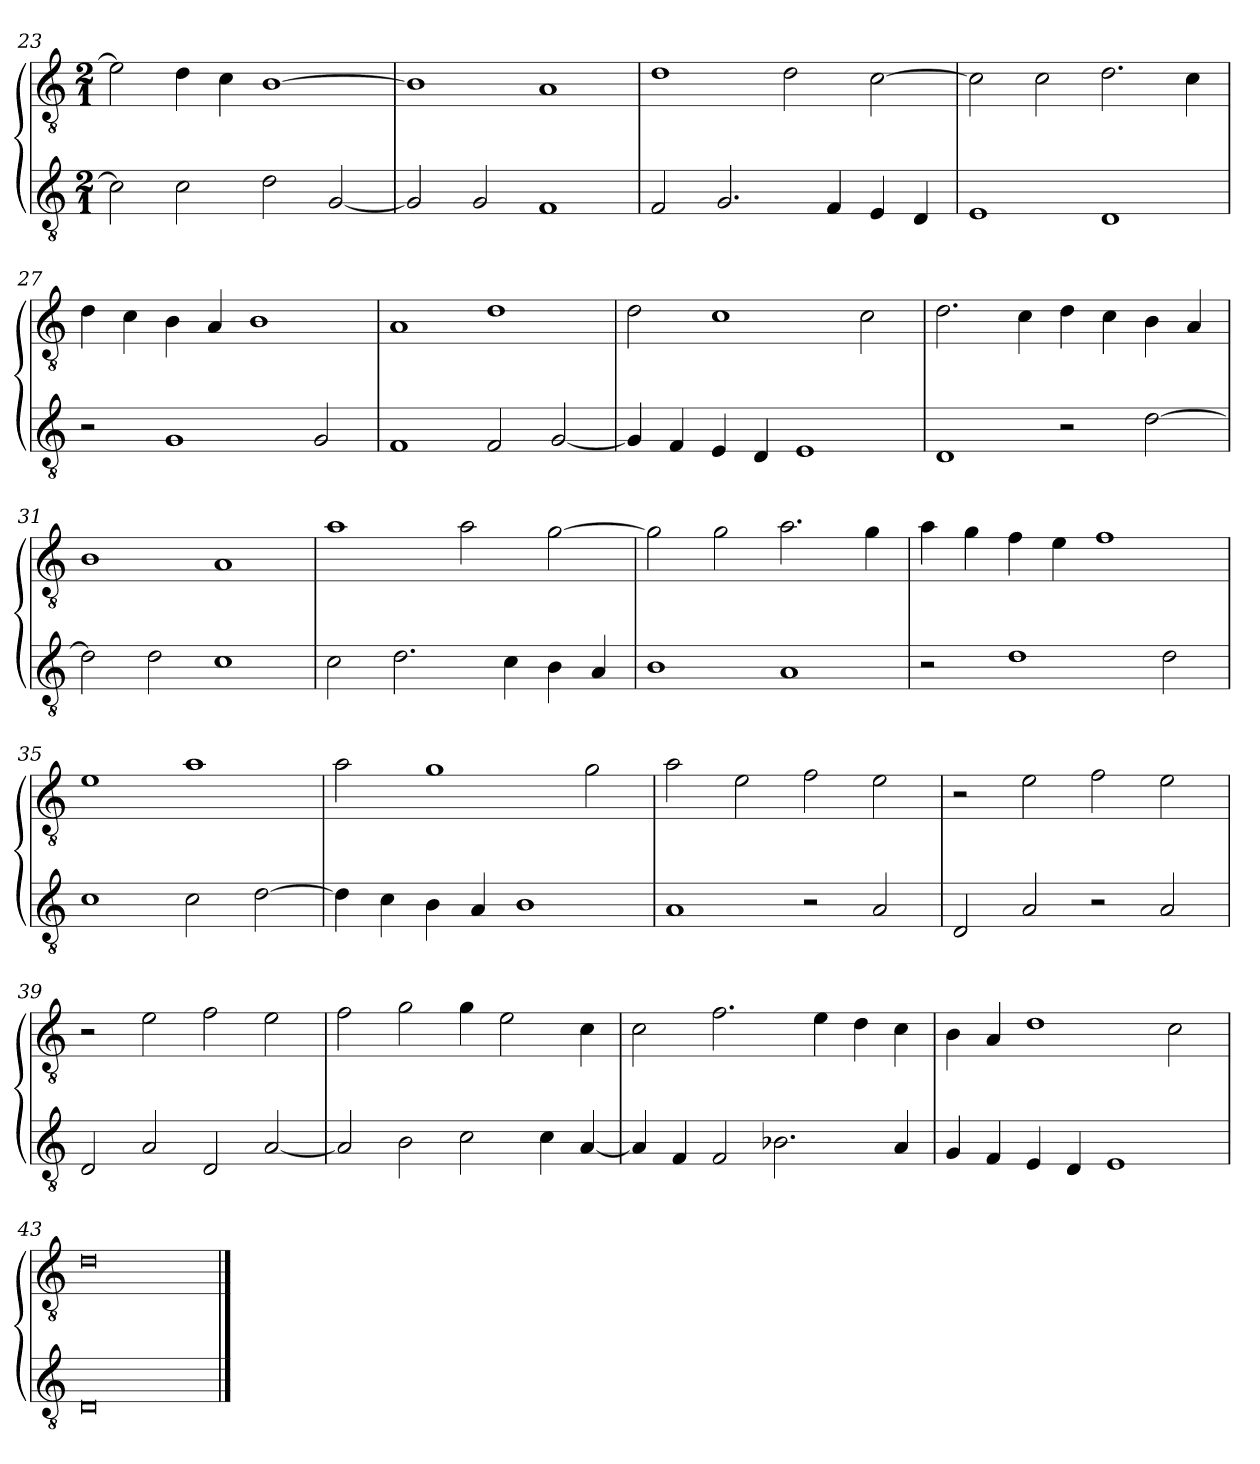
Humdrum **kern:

**kern	**kern
*part2	*part1
*staff2	*staff1
*clefGv2	*clefGv2
*k[]	*k[]
*M2/1	*M2/1
=23	=23
2c]	2e]
2c	4d
.	4c
2d	[1B
[2G	.
=24	=24
2G]	1B]
2G	.
1F	1A
=25	=25
2F	1d
2.G	.
.	2d
4F	.
4E	[2c
4D	.
=26	=26
1E	2c]
.	2c
1D	2.d
.	4c
=27	=27
2r	4d
.	4c
1G	4B
.	4A
.	1B
2G	.
=28	=28
1F	1A
2F	1d
[2G	.
=29	=29
4G]	2d
4F	.
4E	1c
4D	.
1E	.
.	2c
=30	=30
1D	2.d
.	4c
2r	4d
.	4c
[2d	4B
.	4A
=31	=31
2d]	1B
2d	.
1c	1A
=32	=32
2c	1a
2.d	.
.	2a
4c	.
4B	[2g
4A	.
=33	=33
1B	2g]
.	2g
1A	2.a
.	4g
=34	=34
2r	4a
.	4g
1d	4f
.	4e
.	1f
2d	.
=35	=35
1c	1e
2c	1a
[2d	.
=36	=36
4d]	2a
4c	.
4B	1g
4A	.
1B	.
.	2g
=37	=37
1A	2a
.	2e
2r	2f
2A	2e
=38	=38
2D	2r
2A	2e
2r	2f
2A	2e
=39	=39
2D	2r
2A	2e
2D	2f
[2A	2e
=40	=40
2A]	2f
2B	2g
2c	4g
.	2e
4c	.
[4A	4c
=41	=41
4A]	2c
4F	.
2F	2.f
2.B-X	.
.	4e
.	4d
4A	4c
=42	=42
4G	4B
4F	4A
4E	1d
4D	.
1E	.
.	2c
=43	=43
0D	0d
==	==
*-	*-
